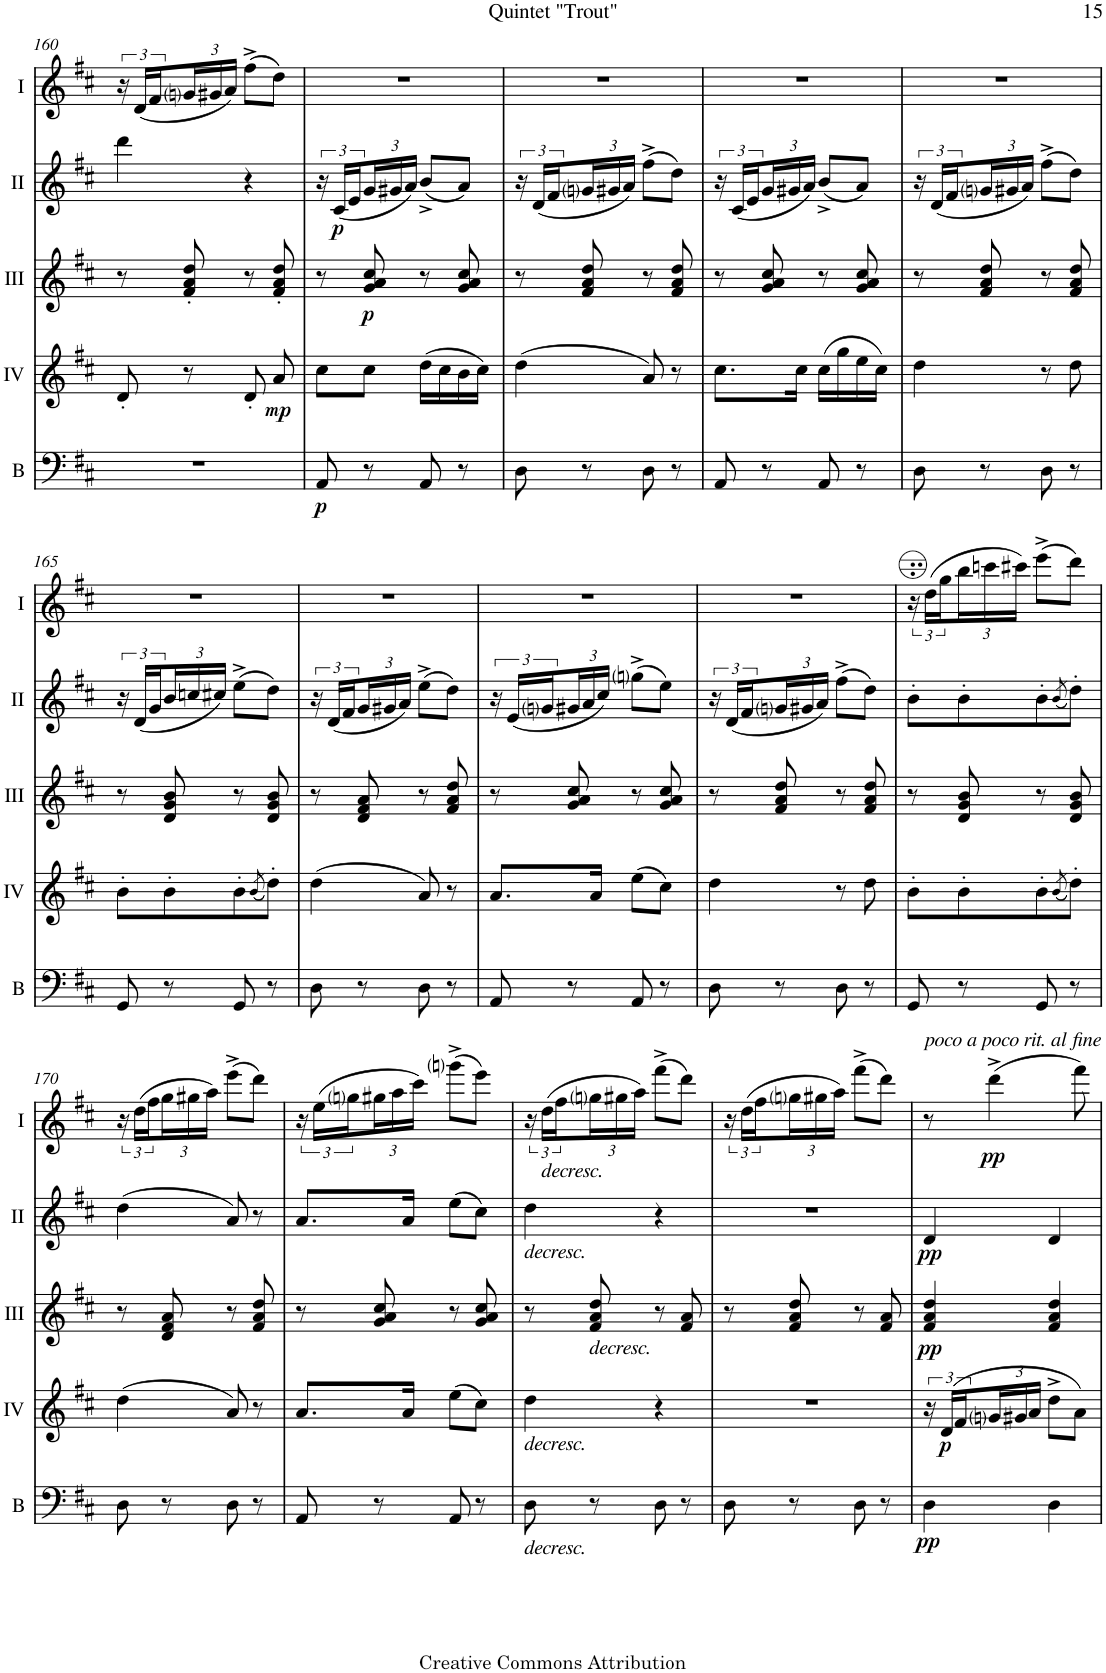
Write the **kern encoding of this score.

**kern	**dynam	**kern	**dynam	**kern	**dynam	**kern	**dynam	**kern	**dynam
*part5	*part5	*part4	*part4	*part3	*part3	*part2	*part2	*part1	*part1
*staff5	*staff5	*staff4	*staff4	*staff3	*staff3	*staff2	*staff2	*staff1	*staff1
*I"Bass	*	*I"Acc. 4	*	*I"Acc. 3	*	*I"Acc. 2	*	*I"Acc. 1	*
*I'B	*	*	*	*	*	*	*	*	*
!!LO:PB:g=z
*clefF4	*	*clefG2	*	*clefG2	*	*clefG2	*	*clefG2	*
*Trd7c12	*	*Trd7c12	*	*Trd7c12	*	*	*	*	*
*k[f#c#]	*	*k[f#c#]	*	*k[f#c#]	*	*k[f#c#]	*	*k[f#c#]	*
*M2/4	*	*M2/4	*	*M2/4	*	*M2/4	*	*M2/4	*
=160	=160	=160	=160	=160	=160	=160	=160	=160	=160
2r	.	8d'/	.	8r	.	4ddd\	.	24r	.
.	.	.	.	.	.	.	.	(24d/LL	.
.	.	.	.	.	.	.	.	24f#/	.
*	*	*	*	*	*	*	*	*Xbrackettup	*
.	.	8r	.	8f#/' 8a/' 8dd/'	.	.	.	24gni/	.
.	.	.	.	.	.	.	.	24g#X/	.
.	.	.	.	.	.	.	.	24a/JJ)	.
.	.	8d'/	.	8r	.	4r	.	(8ff#^\L	.
!	!	!	!LO:DY:b	!	!	!	!	!	!
.	.	8a/	mp	8f#/' 8a/' 8dd/'	.	.	.	8dd\J)	.
=161	=161	=161	=161	=161	=161	=161	=161	=161	=161
!	!LO:DY:b	!	!	!	!	!	!	!	!
8AA/	p	8cc#\L	.	8r	.	24r	.	2r	.
!	!	!	!	!	!	!	!LO:DY:b	!	!
.	.	.	.	.	.	(24c#/LL	p	.	.
.	.	.	.	.	.	24e/	.	.	.
*	*	*	*	*	*	*Xbrackettup	*	*	*
!	!	!	!	!	!LO:DY:b	!	!	!	!
8r	.	8cc#\J	.	8g/ 8a/ 8cc#/	p	24g/	.	.	.
.	.	.	.	.	.	24g#X/	.	.	.
.	.	.	.	.	.	24a/JJ)	.	.	.
8AA/	.	(16dd\LL	.	8r	.	(8b^/L	.	.	.
.	.	16cc#\	.	.	.	.	.	.	.
8r	.	16b\	.	8g/ 8a/ 8cc#/	.	8a/J)	.	.	.
.	.	16cc#\JJ)	.	.	.	.	.	.	.
=162	=162	=162	=162	=162	=162	=162	=162	=162	=162
*	*	*	*	*	*	*brackettup	*	*	*
8D\	.	(4dd\	.	8r	.	24r	.	2r	.
.	.	.	.	.	.	(24d/LL	.	.	.
.	.	.	.	.	.	24f#/	.	.	.
*	*	*	*	*	*	*Xbrackettup	*	*	*
8r	.	.	.	8f#/ 8a/ 8dd/	.	24gni/	.	.	.
.	.	.	.	.	.	24g#X/	.	.	.
.	.	.	.	.	.	24a/JJ)	.	.	.
8D\	.	8a/)	.	8r	.	(8ff#^\L	.	.	.
8r	.	8r	.	8f#/ 8a/ 8dd/	.	8dd\J)	.	.	.
=163	=163	=163	=163	=163	=163	=163	=163	=163	=163
*	*	*	*	*	*	*brackettup	*	*	*
8AA/	.	8.cc#\L	.	8r	.	24r	.	2r	.
.	.	.	.	.	.	(24c#/LL	.	.	.
.	.	.	.	.	.	24e/	.	.	.
*	*	*	*	*	*	*Xbrackettup	*	*	*
8r	.	.	.	8g/ 8a/ 8cc#/	.	24g/	.	.	.
.	.	.	.	.	.	24g#X/	.	.	.
.	.	16cc#\Jk	.	.	.	.	.	.	.
.	.	.	.	.	.	24a/JJ)	.	.	.
8AA/	.	(16cc#\LL	.	8r	.	(8b^/L	.	.	.
.	.	16gg\	.	.	.	.	.	.	.
8r	.	16ee\	.	8g/ 8a/ 8cc#/	.	8a/J)	.	.	.
.	.	16cc#\JJ)	.	.	.	.	.	.	.
=164	=164	=164	=164	=164	=164	=164	=164	=164	=164
*	*	*	*	*	*	*brackettup	*	*	*
8D\	.	4dd\	.	8r	.	24r	.	2r	.
.	.	.	.	.	.	(24d/LL	.	.	.
.	.	.	.	.	.	24f#/	.	.	.
*	*	*	*	*	*	*Xbrackettup	*	*	*
8r	.	.	.	8f#/ 8a/ 8dd/	.	24gni/	.	.	.
.	.	.	.	.	.	24g#X/	.	.	.
.	.	.	.	.	.	24a/JJ)	.	.	.
8D\	.	8r	.	8r	.	(8ff#^\L	.	.	.
8r	.	8dd\	.	8f#/ 8a/ 8dd/	.	8dd\J)	.	.	.
!!LO:LB:g=z
=165	=165	=165	=165	=165	=165	=165	=165	=165	=165
*	*	*	*	*	*	*brackettup	*	*	*
8GG/	.	8b'\L	.	8r	.	24r	.	2r	.
.	.	.	.	.	.	(24d/LL	.	.	.
.	.	.	.	.	.	24g/	.	.	.
*	*	*	*	*	*	*Xbrackettup	*	*	*
8r	.	8b'\	.	8d/ 8g/ 8b/	.	24b/	.	.	.
.	.	.	.	.	.	24ccn/	.	.	.
.	.	.	.	.	.	24cc#X/JJ)	.	.	.
8GG/	.	8b'\	.	8r	.	(8ee^\L	.	.	.
.	.	(8qb/	.	.	.	.	.	.	.
8r	.	8dd'\J)	.	8d/ 8g/ 8b/	.	8dd\J)	.	.	.
=166	=166	=166	=166	=166	=166	=166	=166	=166	=166
*	*	*	*	*	*	*brackettup	*	*	*
8D\	.	(4dd\	.	8r	.	24r	.	2r	.
.	.	.	.	.	.	(24d/LL	.	.	.
.	.	.	.	.	.	24f#/	.	.	.
*	*	*	*	*	*	*Xbrackettup	*	*	*
8r	.	.	.	8d/ 8f#/ 8a/	.	24g/	.	.	.
.	.	.	.	.	.	24g#X/	.	.	.
.	.	.	.	.	.	24a/JJ)	.	.	.
8D\	.	8a/)	.	8r	.	(8ee^\L	.	.	.
8r	.	8r	.	8f#/ 8a/ 8dd/	.	8dd\J)	.	.	.
=167	=167	=167	=167	=167	=167	=167	=167	=167	=167
*	*	*	*	*	*	*brackettup	*	*	*
8AA/	.	8.a/L	.	8r	.	24r	.	2r	.
.	.	.	.	.	.	(24e/LL	.	.	.
.	.	.	.	.	.	24gni/	.	.	.
*	*	*	*	*	*	*Xbrackettup	*	*	*
8r	.	.	.	8g/ 8a/ 8cc#/	.	24g#X/	.	.	.
.	.	.	.	.	.	24a/	.	.	.
.	.	16a/Jk	.	.	.	.	.	.	.
.	.	.	.	.	.	24cc#/JJ)	.	.	.
8AA/	.	(8ee\L	.	8r	.	(8ggni^\L	.	.	.
8r	.	8cc#\J)	.	8g/ 8a/ 8cc#/	.	8ee\J)	.	.	.
=168	=168	=168	=168	=168	=168	=168	=168	=168	=168
*	*	*	*	*	*	*brackettup	*	*	*
8D\	.	4dd\	.	8r	.	24r	.	2r	.
.	.	.	.	.	.	(24d/LL	.	.	.
.	.	.	.	.	.	24f#/	.	.	.
*	*	*	*	*	*	*Xbrackettup	*	*	*
8r	.	.	.	8f#/ 8a/ 8dd/	.	24gni/	.	.	.
.	.	.	.	.	.	24g#X/	.	.	.
.	.	.	.	.	.	24a/JJ)	.	.	.
8D\	.	8r	.	8r	.	(8ff#^\L	.	.	.
8r	.	8dd\	.	8f#/ 8a/ 8dd/	.	8dd\J)	.	.	.
=169	=169	=169	=169	=169	=169	=169	=169	=169	=169
*	*	*	*	*	*	*	*	*brackettup	*
8GG/	.	8b'\L	.	8r	.	8b'\L	.	24r	.
.	.	.	.	.	.	.	.	(24dd\LL	.
.	.	.	.	.	.	.	.	24gg\	.
*	*	*	*	*	*	*	*	*Xbrackettup	*
8r	.	8b'\	.	8d/ 8g/ 8b/	.	8b'\	.	24bb\	.
.	.	.	.	.	.	.	.	24cccn\	.
.	.	.	.	.	.	.	.	24ccc#X\JJ)	.
8GG/	.	8b'\	.	8r	.	8b'\	.	(8eee^\L	.
.	.	(8qb/	.	.	.	(8qb/	.	.	.
8r	.	8dd'\J)	.	8d/ 8g/ 8b/	.	8dd'\J)	.	8ddd\J)	.
!!LO:LB:g=z
=170	=170	=170	=170	=170	=170	=170	=170	=170	=170
*	*	*	*	*	*	*	*	*brackettup	*
8D\	.	(4dd\	.	8r	.	(4dd\	.	24r	.
.	.	.	.	.	.	.	.	(24dd\LL	.
.	.	.	.	.	.	.	.	24ff#\	.
*	*	*	*	*	*	*	*	*Xbrackettup	*
8r	.	.	.	8d/ 8f#/ 8a/	.	.	.	24gg\	.
.	.	.	.	.	.	.	.	24gg#X\	.
.	.	.	.	.	.	.	.	24aa\JJ)	.
8D\	.	8a/)	.	8r	.	8a/)	.	(8eee^\L	.
8r	.	8r	.	8f#/ 8a/ 8dd/	.	8r	.	8ddd\J)	.
=171	=171	=171	=171	=171	=171	=171	=171	=171	=171
*	*	*	*	*	*	*	*	*brackettup	*
8AA/	.	8.a/L	.	8r	.	8.a/L	.	24r	.
.	.	.	.	.	.	.	.	(24ee\LL	.
.	.	.	.	.	.	.	.	24ggni\	.
*	*	*	*	*	*	*	*	*Xbrackettup	*
8r	.	.	.	8g/ 8a/ 8cc#/	.	.	.	24gg#X\	.
.	.	.	.	.	.	.	.	24aa\	.
.	.	16a/Jk	.	.	.	16a/Jk	.	.	.
.	.	.	.	.	.	.	.	24ccc#\JJ)	.
8AA/	.	(8ee\L	.	8r	.	(8ee\L	.	(8gggni^\L	.
8r	.	8cc#\J)	.	8g/ 8a/ 8cc#/	.	8cc#\J)	.	8eee\J)	.
=172	=172	=172	=172	=172	=172	=172	=172	=172	=172
*	*	*	*	*	*	*	*	*brackettup	*
!	!	!	!	!	!	!LO:TX:b:i:t=decresc.	!	!	!
!	!	!LO:TX:b:i:t=decresc.	!	!	!	!	!	!	!
!LO:TX:b:i:t=decresc.	!	!	!	!	!	!	!	!	!
8D\	.	4dd\	.	8r	.	4dd\	.	24r	.
!	!	!	!	!	!	!	!	!LO:TX:b:i:t=decresc.	!
.	.	.	.	.	.	.	.	(24dd\LL	.
.	.	.	.	.	.	.	.	24ff#\	.
*	*	*	*	*	*	*	*	*Xbrackettup	*
!	!	!	!	!LO:TX:b:i:t=decresc.	!	!	!	!	!
8r	.	.	.	8f#/ 8a/ 8dd/	.	.	.	24ggni\	.
.	.	.	.	.	.	.	.	24gg#X\	.
.	.	.	.	.	.	.	.	24aa\JJ)	.
8D\	.	4r	.	8r	.	4r	.	(8fff#^\L	.
8r	.	.	.	8f#/ 8a/	.	.	.	8ddd\J)	.
=173	=173	=173	=173	=173	=173	=173	=173	=173	=173
*	*	*	*	*	*	*	*	*brackettup	*
8D\	.	2r	.	8r	.	2r	.	24r	.
.	.	.	.	.	.	.	.	(24dd\LL	.
.	.	.	.	.	.	.	.	24ff#\	.
*	*	*	*	*	*	*	*	*Xbrackettup	*
8r	.	.	.	8f#/ 8a/ 8dd/	.	.	.	24ggni\	.
.	.	.	.	.	.	.	.	24gg#X\	.
.	.	.	.	.	.	.	.	24aa\JJ)	.
8D\	.	.	.	8r	.	.	.	(8fff#^\L	.
8r	.	.	.	8f#/ 8a/	.	.	.	8ddd\J)	.
=174	=174	=174	=174	=174	=174	=174	=174	=174	=174
!	!	!	!	!	!	!	!	!LO:TX:a:i:t=poco a poco rit. al fine	!
!	!LO:DY:b	!	!	!	!LO:DY:b	!	!LO:DY:b	!	!
4D\	pp	24r	.	4f#/ 4a/ 4dd/	pp	4d/	pp	8r	.
!	!	!	!LO:DY:b	!	!	!	!	!	!
.	.	(24d/LL	p	.	.	.	.	.	.
.	.	24f#/	.	.	.	.	.	.	.
*	*	*Xbrackettup	*	*	*	*	*	*	*
!	!	!	!	!	!	!	!	!	!LO:DY:b
.	.	24gni/	.	.	.	.	.	(4ddd^\	pp
.	.	24g#X/	.	.	.	.	.	.	.
.	.	24a/JJ	.	.	.	.	.	.	.
4D\	.	8dd^\L	.	4f#/ 4a/ 4dd/	.	4d/	.	.	.
.	.	8a\J)	.	.	.	.	.	8fff#\)	.
=	=	=	=	=	=	=	=	=	=
*-	*-	*-	*-	*-	*-	*-	*-	*-	*-
